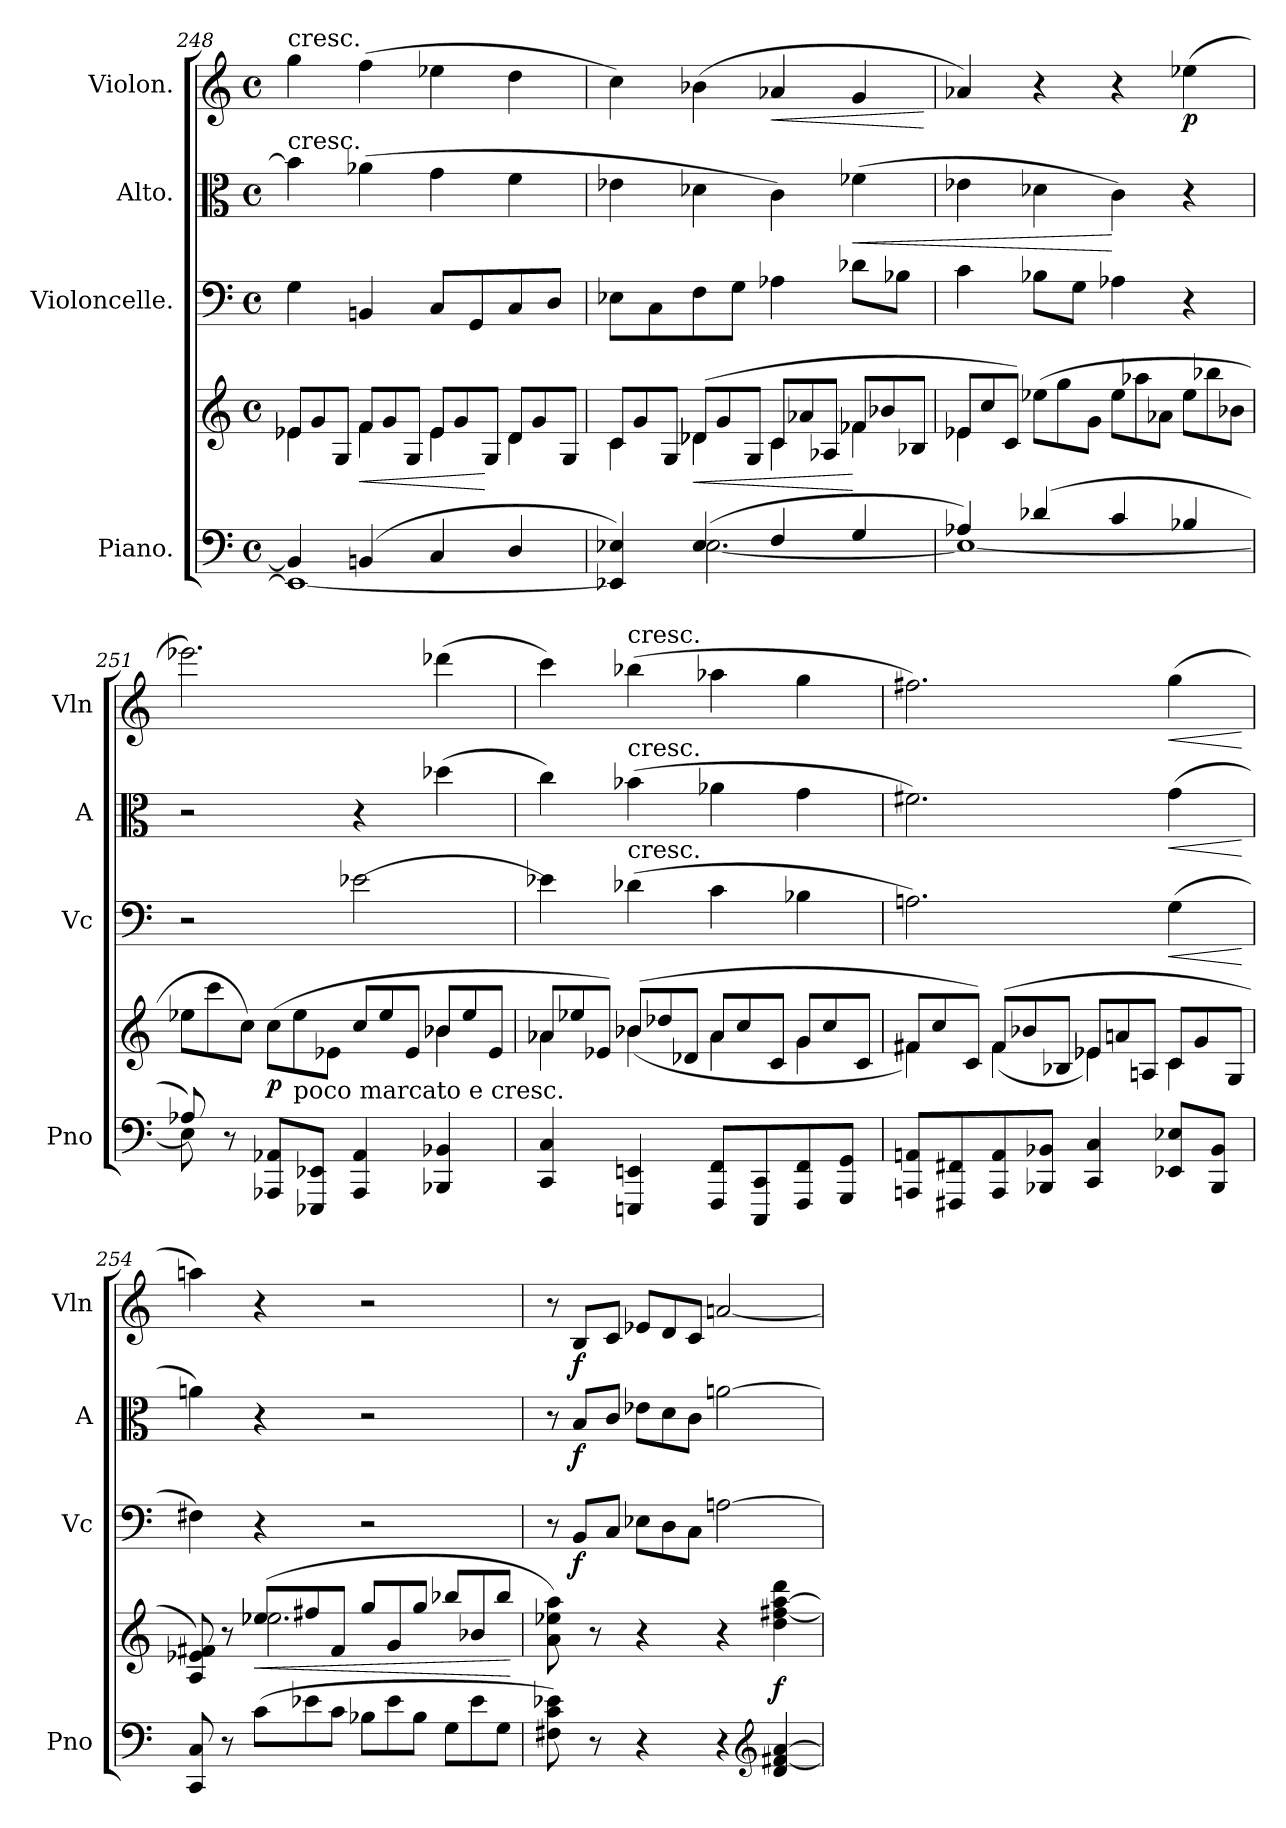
**kern	**kern	**dynam	**kern	**dynam	**kern	**dynam	**kern	**dynam
*part4	*part4	*part4	*part3	*part3	*part2	*part2	*part1	*part1
*staff5	*staff4	*staff4/5	*staff3	*staff3	*staff2	*staff2	*staff1	*staff1
*I"Piano.	*	*	*I"Violoncelle.	*	*I"Alto.	*	*I"Violon.	*
*I'Pno	*	*	*I'Vc	*	*I'A	*	*I'Vln	*
*clefF4	*clefG2	*	*clefF4	*	*clefC3	*	*clefG2	*
*k[]	*k[]	*	*k[]	*	*k[]	*	*k[]	*
*M4/4	*M4/4	*	*M4/4	*	*M4/4	*	*M4/4	*
*met(c)	*met(c)	*	*met(c)	*	*met(c)	*	*met(c)	*
=248	=248	=248	=248	=248	=248	=248	=248	=248
*^	*	*	*	*	*	*	*	*
*	*	*Xtuplet	*	*	*	*	*	*	*
*	*	*^	*	*	*	*	*	*	*
!	!	!	!	!	!	!	!	!	!LO:TX:t=cresc.	!
!	!	!	!	!	!	!	!LO:TX:t=cresc.	!	!	!
4BB-/]	1EE-_	12e-X/L	4e-X\	.	4G\	.	4b-\]	.	4gg\	.
.	.	12g/	.	.	.	.	.	.	.	.
.	.	12G/J	.	.	.	.	.	.	.	.
(4BBn/	.	12f/L	4f\	<	4BBn/	.	(4a-X\	.	(4ff\	.
.	.	12g/	.	.	.	.	.	.	.	.
.	.	12G/J	.	.	.	.	.	.	.	.
4C/	.	12e-/L	4e-\	.	8C/L	.	4g\	.	4ee-X\	.
.	.	12g/	.	.	.	.	.	.	.	.
.	.	.	.	.	8GG/	.	.	.	.	.
.	.	12G/J	.	[	.	.	.	.	.	.
4D/	.	12d/L	4d\	.	8C/	.	4f\	.	4dd\	.
.	.	12g/	.	.	.	.	.	.	.	.
.	.	.	.	.	8D/J	.	.	.	.	.
.	.	12G/J	.	.	.	.	.	.	.	.
=249	=249	=249	=249	=249	=249	=249	=249	=249	=249	=249
4EE-X]/ 4E-X/)	4ryy	12c/L	4c\	.	8E-X\L	.	4e-X\	.	4cc\)	.
.	.	12g/	.	.	.	.	.	.	.	.
.	.	.	.	.	8C\	.	.	.	.	.
.	.	12G/J	.	.	.	.	.	.	.	.
!	!	!	!	!LO:HP:b	!	!	!	!	!	!
(4E-/	[2.E-\	(12d-X/L	4d-X\	<	8F\	.	4d-X\	.	(4b-X\	.
.	.	12g/	.	.	.	.	.	.	.	.
.	.	.	.	.	8G\J	.	.	.	.	.
.	.	12G/J	.	.	.	.	.	.	.	.
!	!	!	!	!	!	!	!	!	!	!LO:HP:b
4F/	.	12c/L	4c\	.	4A-X\	.	4c\)	.	4a-X/	<
.	.	12a-X/	.	.	.	.	.	.	.	.
.	.	12A-X/J	.	.	.	.	.	.	.	.
!	!	!	!	!	!	!	!	!LO:HP:b	!	!
4G/	.	12f-X/L	4f-X\	[	8d-X\L	.	(4f-X\	<	4g/	.
.	.	12b-X/	.	.	.	.	.	.	.	.
.	.	.	.	.	8B-X\J	.	.	.	.	.
.	.	12B-X/J	.	.	.	.	.	.	.	.
*v	*v	*	*	*	*	*	*	*	*	*
*	*v	*v	*	*	*	*	*	*	*
.	.	.	.	.	.	.	.	[
=250	=250	=250	=250	=250	=250	=250	=250	=250
*^	*^	*	*	*	*	*	*	*
4A-X/)	1E-_	12e-X/L	4e-X\	.	4c\	.	4e-X\	.	4a-X/)	.
.	.	12cc/	.	.	.	.	.	.	.	.
.	.	12c/J)	.	.	.	.	.	.	.	.
(4d-X/	.	(12ee-X\L	4ryy	.	8B-X\L	.	4d-X\	.	4r	.
.	.	12gg\	.	.	.	.	.	.	.	.
.	.	.	.	.	8G\J	.	.	.	.	.
.	.	12g\J	.	.	.	.	.	.	.	.
4c/	.	12ee-\L	2ryy	.	4A-X\	.	4c\)	[	4r	.
.	.	12aa-X\	.	.	.	.	.	.	.	.
.	.	12a-X\J	.	.	.	.	.	.	.	.
4B-X/	.	12ee-\L	.	.	4r	.	4r	.	(4ee-X\	p
.	.	12bb-X\	.	.	.	.	.	.	.	.
.	.	12b-X\J	.	.	.	.	.	.	.	.
=251	=251	=251	=251	=251	=251	=251	=251	=251	=251	=251
8A-X/)	8E-\]	12ee-X\L	2ryy	.	2r	.	2r	.	2.eee-X\)	.
.	.	12ccc\	.	.	.	.	.	.	.	.
8r	8ryy	.	.	.	.	.	.	.	.	.
.	.	12cc\J)	.	.	.	.	.	.	.	.
8AAA-X/ 8AA-X/L	4ryy	(12cc\L	.	p	.	.	.	.	.	.
!	!	!LO:TX:c:t=poco marcato e cresc.	!	!	!	!	!	!	!	!
.	.	12ee-\	.	.	.	.	.	.	.	.
8EEE-X/ 8EE-X/J	.	.	.	.	.	.	.	.	.	.
.	.	12e-X\J	.	.	.	.	.	.	.	.
4AAA-/ 4AA-/	2ryy	12cc/L	4ryy	.	[2e-X\	.	4r	.	.	.
.	.	12ee-/	.	.	.	.	.	.	.	.
.	.	12e-/J	.	.	.	.	.	.	.	.
4BBB-X/ 4BB-X/	.	12b-X/L	4b-X\	.	.	.	(4dd-X\	.	(4ddd-X\	.
.	.	12ee-/	.	.	.	.	.	.	.	.
.	.	12e-/J	.	.	.	.	.	.	.	.
*v	*v	*	*	*	*	*	*	*	*	*
=252	=252	=252	=252	=252	=252	=252	=252	=252	=252
4CC/ 4C/	12a-X/L	4a-X\	.	4e-X\]	.	4cc\)	.	4ccc\)	.
.	12ee-X/	.	.	.	.	.	.	.	.
.	12e-X/J)	.	.	.	.	.	.	.	.
!	!	!	!	!	!	!	!	!LO:TX:t=cresc.	!
!	!	!	!	!	!	!LO:TX:t=cresc.	!	!	!
!	!	!	!	!LO:TX:t=cresc.	!	!	!	!	!
4EEEn/ 4EEn/	(12b-X/L	(4b-X\	.	(4d-X\	.	(4b-X\	.	(4bb-X\	.
.	12dd-X/	.	.	.	.	.	.	.	.
.	12d-X/J	.	.	.	.	.	.	.	.
8FFF/ 8FF/L	12a-/L	4a-\	.	4c\	.	4a-X\	.	4aa-X\	.
.	12cc/	.	.	.	.	.	.	.	.
8CCC/ 8CC/	.	.	.	.	.	.	.	.	.
.	12c/J	.	.	.	.	.	.	.	.
8FFF/ 8FF/	12g/L	4g\	.	4B-X\	.	4g\	.	4gg\	.
.	12cc/	.	.	.	.	.	.	.	.
8GGG/ 8GG/J	.	.	.	.	.	.	.	.	.
.	12c/J	.	.	.	.	.	.	.	.
=253	=253	=253	=253	=253	=253	=253	=253	=253	=253
8AAAn/ 8AAn/L	12f#X/L	4f#X\)	.	2.An\)	.	2.f#X\)	.	2.ff#X\)	.
.	12cc/	.	.	.	.	.	.	.	.
8FFF#X/ 8FF#X/	.	.	.	.	.	.	.	.	.
.	12c/J)	.	.	.	.	.	.	.	.
8AAA/ 8AA/	(12f#/L	(>4f#\	.	.	.	.	.	.	.
.	12b-X/	.	.	.	.	.	.	.	.
8BBB-X/ 8BB-X/J	.	.	.	.	.	.	.	.	.
.	12B-X/J	.	.	.	.	.	.	.	.
4CC/ 4C/	12e-X/L	4e-X\)	.	.	.	.	.	.	.
.	12an/	.	.	.	.	.	.	.	.
.	12An/J	.	.	.	.	.	.	.	.
!	!	!	!	!	!LO:HP:b	!	!LO:HP:b	!	!LO:HP:b
8EE-X/ 8E-X/L	12c/L	4c\	.	(4G\	<	(4g\	<	(4gg\	<
.	12g/	.	.	.	.	.	.	.	.
8BBB-/ 8BB-/J	.	.	.	.	.	.	.	.	.
.	12G/J	.	.	.	.	.	.	.	.
*	*v	*v	*	*	*	*	*	*	*
.	.	.	.	[	.	[	.	[
=254	=254	=254	=254	=254	=254	=254	=254	=254
*	*^	*	*	*	*	*	*	*
8CC/ 8C/	8A/ 8e-X/ 8f#X/)	4ryy	.	4F#X\)	.	4an\)	.	4aan\)	.
8r	8r	.	.	.	.	.	.	.	.
*Xtuplet	*	*	*	*	*	*	*	*	*
(12c\L	(12ee-X/L	2.ee-X\	<	4r	.	4r	.	4r	.
12e-X\	12ff#X/	.	.	.	.	.	.	.	.
12c\J	12f#/J	.	.	.	.	.	.	.	.
12B-X\L	12gg/L	.	.	2r	.	2r	.	2r	.
12e-\	12g/	.	.	.	.	.	.	.	.
12B-\J	12gg/J	.	.	.	.	.	.	.	.
12G\L	12bb-X/L	.	.	.	.	.	.	.	.
12e-\	12b-X/	.	.	.	.	.	.	.	.
12G\J	12bb-/J	.	.	.	.	.	.	.	.
*	*v	*v	*	*	*	*	*	*	*
.	.	[	.	.	.	.	.	.
=255	=255	=255	=255	=255	=255	=255	=255	=255
*	*	*	*Xtuplet	*	*Xtuplet	*	*Xtuplet	*
8F#X\ 8c\ 8e-X\)	8a\ 8ee-X\ 8aa\)	.	12r	.	12r	.	12r	.
.	.	.	12BB/L	f	12B/L	f	12B/L	f
8r	8r	.	.	.	.	.	.	.
.	.	.	12C/J	.	12c/J	.	12c/J	.
4r	4r	.	12E-X\L	.	12e-X\L	.	12e-X/L	.
.	.	.	12D\	.	12d\	.	12d/	.
.	.	.	12C\J	.	12c\J	.	12c/J	.
4r	4r	.	[2An\	.	[2an\	.	[2an/	.
*clefG2	*	*	*	*	*	*	*	*
4d/ [4f#X/ [4a/	4dd\ [4ff#X\ [4aa\ 4ddd\	f	.	.	.	.	.	.
=	=	=	=	=	=	=	=	=
*-	*-	*-	*-	*-	*-	*-	*-	*-
